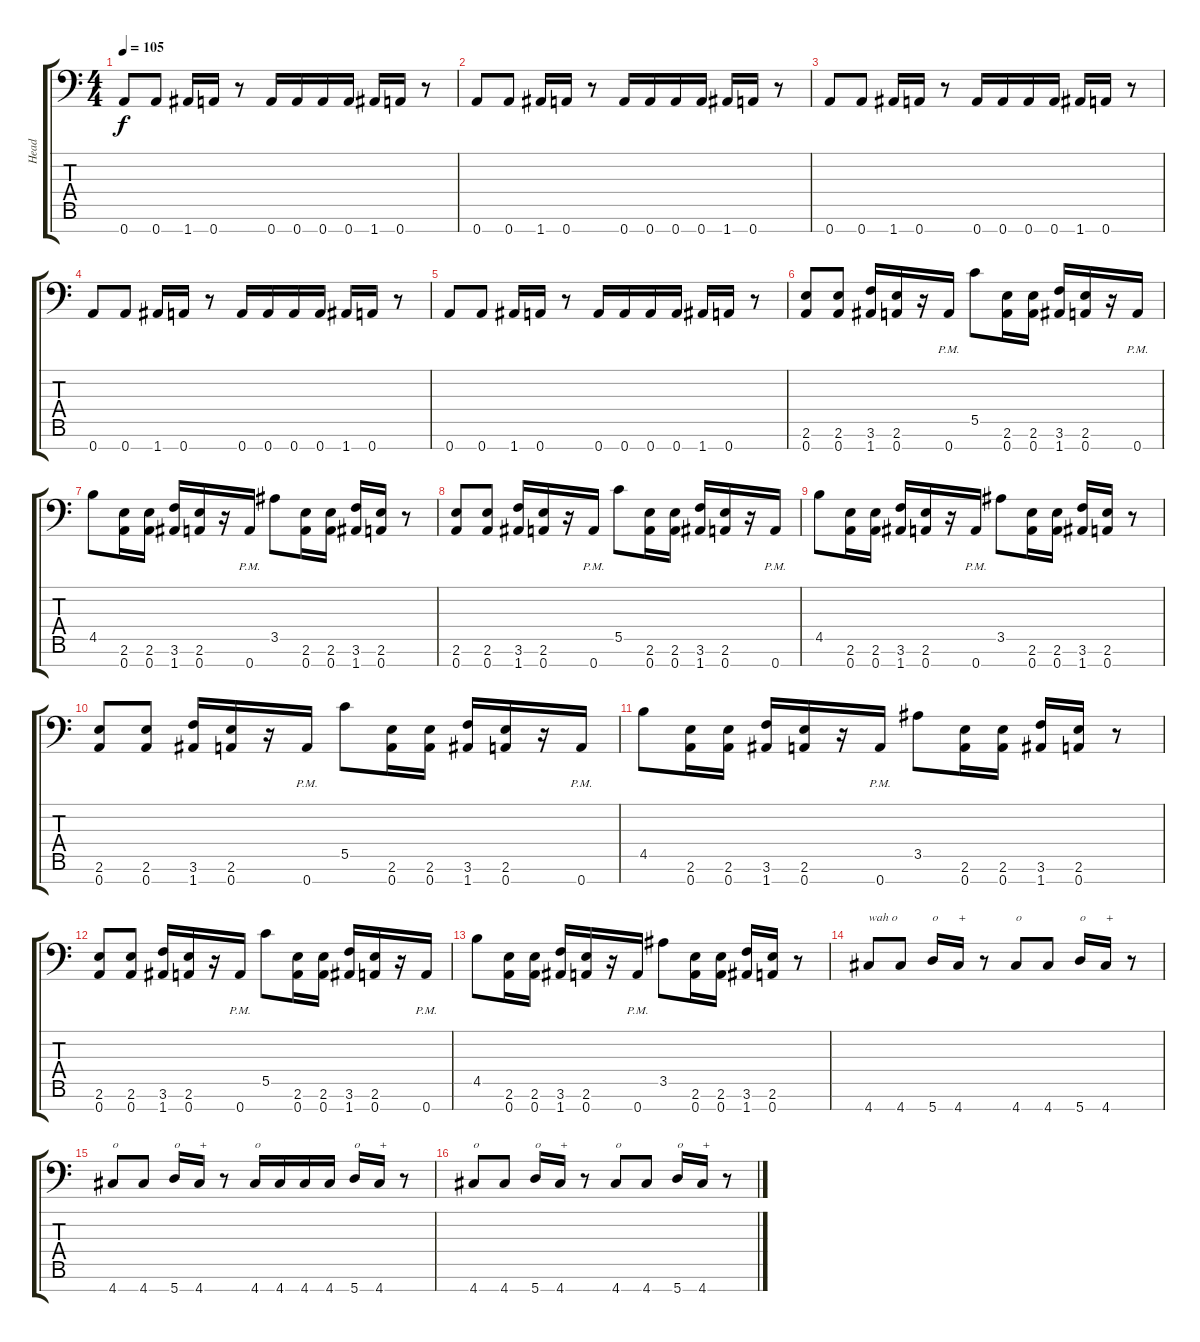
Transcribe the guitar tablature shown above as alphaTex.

\track ("Head" "Head") {instrument distortionguitar}
\staff {score tabs}
\tuning (D4 A3 F3 C3 G2 D2 A1) {hide}
\ts (4 4)
\tempo 105
\clef f4
\ks c
0.7.8{dy f} 0.7.8 1.7.16 0.7.16 r.8 0.7.16 0.7.16 0.7.16 0.7.16 1.7.16 0.7.16 r.8 |
0.7.8 0.7.8 1.7.16 0.7.16 r.8 0.7.16 0.7.16 0.7.16 0.7.16 1.7.16 0.7.16 r.8 |
0.7.8 0.7.8 1.7.16 0.7.16 r.8 0.7.16 0.7.16 0.7.16 0.7.16 1.7.16 0.7.16 r.8 |
0.7.8 0.7.8 1.7.16 0.7.16 r.8 0.7.16 0.7.16 0.7.16 0.7.16 1.7.16 0.7.16 r.8 |
0.7.8 0.7.8 1.7.16 0.7.16 r.8 0.7.16 0.7.16 0.7.16 0.7.16 1.7.16 0.7.16 r.8 |
(2.6 0.7).8 (2.6 0.7).8 (3.6 1.7).16 (2.6 0.7).16 r.16 0.7{pm}.16 5.5.8 (2.6 0.7).16 (2.6 0.7).16 (3.6 1.7).16 (2.6 0.7).16 r.16 0.7{pm}.16 |
4.5.8 (2.6 0.7).16 (2.6 0.7).16 (3.6 1.7).16 (2.6 0.7).16 r.16 0.7{pm}.16 3.5.8 (2.6 0.7).16 (2.6 0.7).16 (3.6 1.7).16 (2.6 0.7).16 r.8 |
(2.6 0.7).8 (2.6 0.7).8 (3.6 1.7).16 (2.6 0.7).16 r.16 0.7{pm}.16 5.5.8 (2.6 0.7).16 (2.6 0.7).16 (3.6 1.7).16 (2.6 0.7).16 r.16 0.7{pm}.16 |
4.5.8 (2.6 0.7).16 (2.6 0.7).16 (3.6 1.7).16 (2.6 0.7).16 r.16 0.7{pm}.16 3.5.8 (2.6 0.7).16 (2.6 0.7).16 (3.6 1.7).16 (2.6 0.7).16 r.8 |
(2.6 0.7).8 (2.6 0.7).8 (3.6 1.7).16 (2.6 0.7).16 r.16 0.7{pm}.16 5.5.8 (2.6 0.7).16 (2.6 0.7).16 (3.6 1.7).16 (2.6 0.7).16 r.16 0.7{pm}.16 |
4.5.8 (2.6 0.7).16 (2.6 0.7).16 (3.6 1.7).16 (2.6 0.7).16 r.16 0.7{pm}.16 3.5.8 (2.6 0.7).16 (2.6 0.7).16 (3.6 1.7).16 (2.6 0.7).16 r.8 |
(2.6 0.7).8 (2.6 0.7).8 (3.6 1.7).16 (2.6 0.7).16 r.16 0.7{pm}.16 5.5.8 (2.6 0.7).16 (2.6 0.7).16 (3.6 1.7).16 (2.6 0.7).16 r.16 0.7{pm}.16 |
4.5.8 (2.6 0.7).16 (2.6 0.7).16 (3.6 1.7).16 (2.6 0.7).16 r.16 0.7{pm}.16 3.5.8 (2.6 0.7).16 (2.6 0.7).16 (3.6 1.7).16 (2.6 0.7).16 r.8 |
4.7.8{txt "wah o" volume 10 instrument electricguitarclean} 4.7.8 5.7.16{txt "o"} 4.7.16{txt "+"} r.8 4.7.8{txt "o"} 4.7.8 5.7.16{txt "o"} 4.7.16{txt "+"} r.8 |
4.7.8{txt "o"} 4.7.8 5.7.16{txt "o"} 4.7.16{txt "+"} r.8 4.7.16{txt "o"} 4.7.16 4.7.16 4.7.16 5.7.16{txt "o"} 4.7.16{txt "+"} r.8 |
4.7.8{txt "o"} 4.7.8 5.7.16{txt "o"} 4.7.16{txt "+"} r.8 4.7.8{txt "o"} 4.7.8 5.7.16{txt "o"} 4.7.16{txt "+"} r.8
